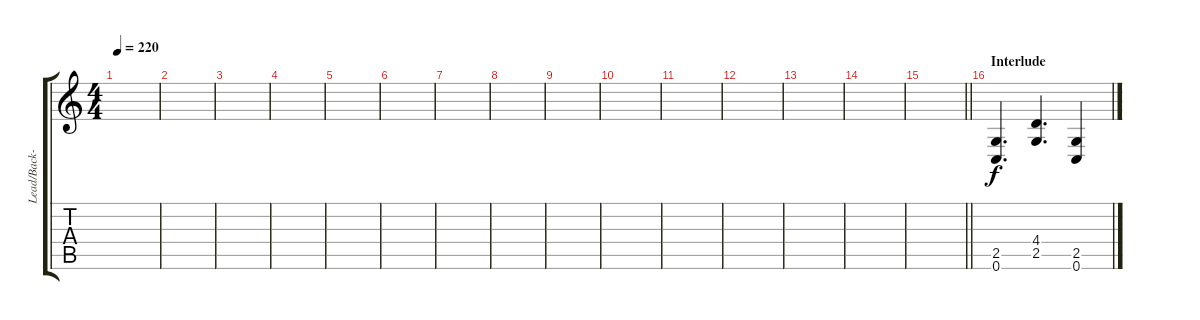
\track ("Lead/Back-up" "Lead/Back-") {instrument distortionguitar}
\staff {score tabs}
\tuning (C4 G3 Eb3 Bb2 F2 C2) {hide}
\ts (4 4)
\tempo 220
\clef g2
\ks c
|
|
|
|
|
|
|
|
|
|
|
|
|
|
\barLineRight lightlight
|
\section ("" "Interlude")
(2.5 0.6).4{d volume 11 balance 0} (4.4 2.5).4{d} (2.5 0.6).4
